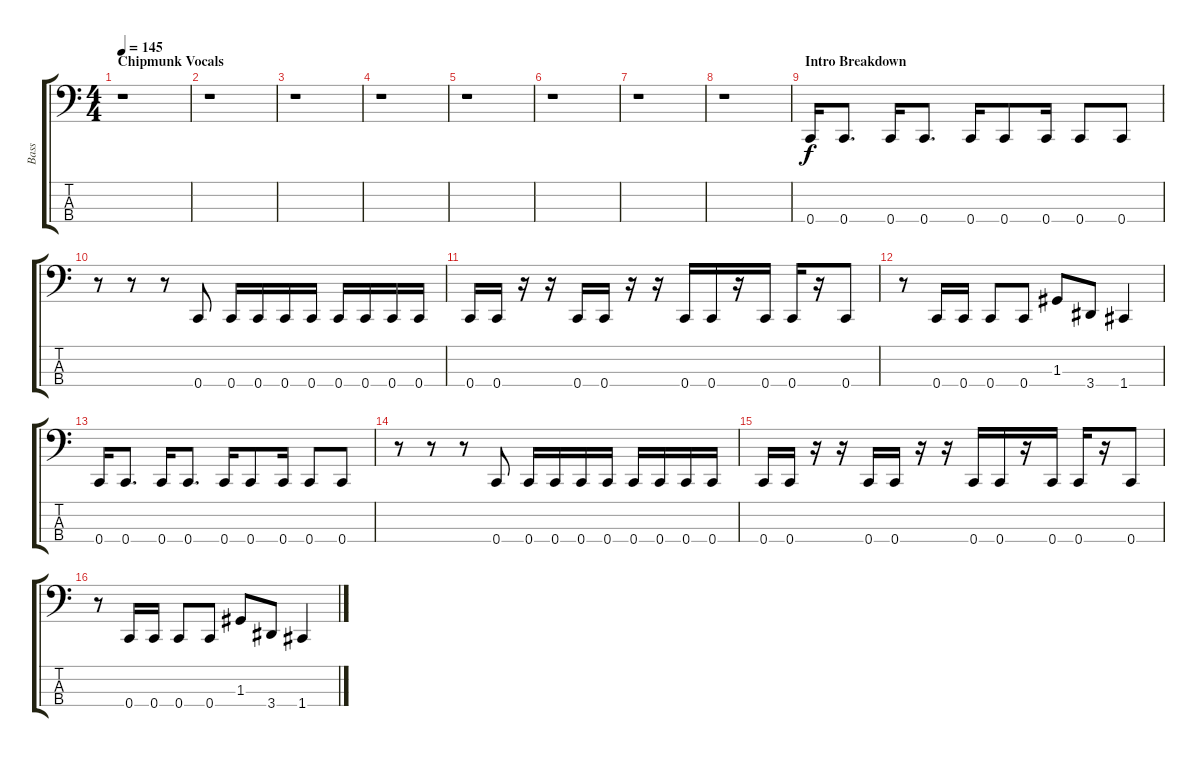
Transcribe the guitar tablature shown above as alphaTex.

\track ("Bass" "Bass") {instrument electricbassfinger}
\staff {score tabs}
\tuning (F2 C2 G1 C1) {hide}
\ts (4 4)
\section ("" "Chipmunk Vocals")
\tempo 145
\clef f4
\ks c
r.1{dy f} |
r.1 |
r.1 |
r.1 |
r.1 |
r.1 |
r.1 |
r.1 |
\section ("" "Intro Breakdown")
0.4.16 0.4.8{d} 0.4.16 0.4.8{d} 0.4.16 0.4.8 0.4.16 0.4.8 0.4.8 |
r.8 r.8 r.8 0.4.8 0.4.16 0.4.16 0.4.16 0.4.16 0.4.16 0.4.16 0.4.16 0.4.16 |
0.4.16 0.4.16 r.16 r.16 0.4.16 0.4.16 r.16 r.16 0.4.16 0.4.16 r.16 0.4.16 0.4.16 r.16 0.4.8 |
r.8 0.4.16 0.4.16 0.4.8 0.4.8 1.3.8 3.4.8 1.4.4 |
0.4.16 0.4.8{d} 0.4.16 0.4.8{d} 0.4.16 0.4.8 0.4.16 0.4.8 0.4.8 |
r.8 r.8 r.8 0.4.8 0.4.16 0.4.16 0.4.16 0.4.16 0.4.16 0.4.16 0.4.16 0.4.16 |
0.4.16 0.4.16 r.16 r.16 0.4.16 0.4.16 r.16 r.16 0.4.16 0.4.16 r.16 0.4.16 0.4.16 r.16 0.4.8 |
r.8 0.4.16 0.4.16 0.4.8 0.4.8 1.3.8 3.4.8 1.4.4
